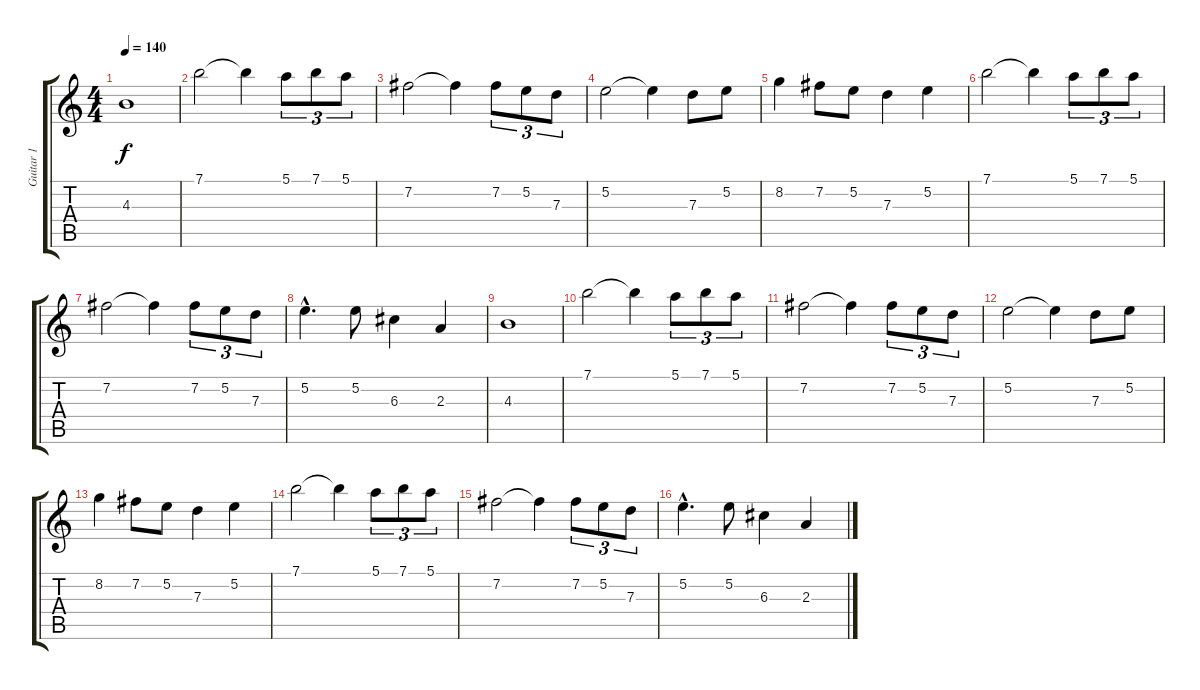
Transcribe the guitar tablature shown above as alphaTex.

\track ("Guitar 1" "Guitar 1") {instrument distortionguitar}
\staff {score tabs}
\tuning (E4 B3 G3 D3 A2 E2) {hide}
\ts (4 4)
\tempo 140
\clef g2
\ks c
4.3.1{dy f} |
7.1.2 7.1{t}.4 5.1.8{tu (3 2)} 7.1.8{tu (3 2)} 5.1.8{tu (3 2)} |
7.2.2 7.2{t}.4 7.2.8{tu (3 2)} 5.2.8{tu (3 2)} 7.3.8{tu (3 2)} |
5.2.2 5.2{t}.4 7.3.8 5.2.8 |
8.2.4 7.2.8 5.2.8 7.3.4 5.2.4 |
7.1.2 7.1{t}.4 5.1.8{tu (3 2)} 7.1.8{tu (3 2)} 5.1.8{tu (3 2)} |
7.2.2 7.2{t}.4 7.2.8{tu (3 2)} 5.2.8{tu (3 2)} 7.3.8{tu (3 2)} |
5.2{hac}.4{d} 5.2.8 6.3.4 2.3.4 |
4.3.1 |
7.1.2 7.1{t}.4 5.1.8{tu (3 2)} 7.1.8{tu (3 2)} 5.1.8{tu (3 2)} |
7.2.2 7.2{t}.4 7.2.8{tu (3 2)} 5.2.8{tu (3 2)} 7.3.8{tu (3 2)} |
5.2.2 5.2{t}.4 7.3.8 5.2.8 |
8.2.4 7.2.8 5.2.8 7.3.4 5.2.4 |
7.1.2 7.1{t}.4 5.1.8{tu (3 2)} 7.1.8{tu (3 2)} 5.1.8{tu (3 2)} |
7.2.2 7.2{t}.4 7.2.8{tu (3 2)} 5.2.8{tu (3 2)} 7.3.8{tu (3 2)} |
5.2{hac}.4{d} 5.2.8 6.3.4 2.3.4
